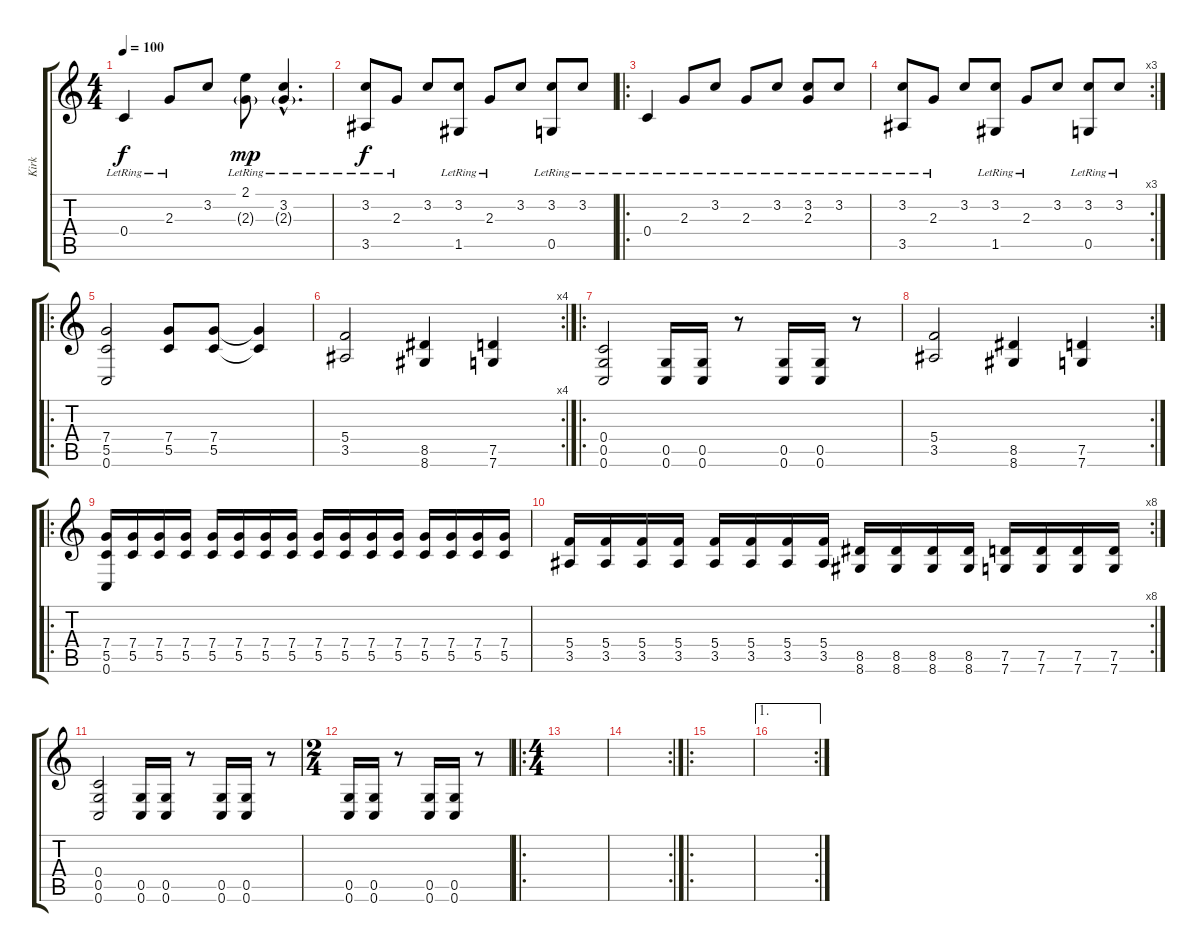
\track ("Kirk" "Kirk") {instrument distortionguitar}
\staff {score tabs}
\tuning (D4 A3 F3 C3 G2 C2) {hide}
\ts (4 4)
\tempo 100
\clef g2
\ks c
0.4{lr}.4{dy f instrument electricguitarclean} 2.3{lr}.8 3.2.8 (2.1{lr} 2.3{g}).8{dy mp} (3.2{hac lr} 2.3{g hac lr}).4{d} |
(3.2{lr} 3.5{lr}).8{dy f instrument electricguitarclean} 2.3{lr}.8 3.2.8 (3.2{lr} 1.5{lr}).8 2.3{lr}.8 3.2.8 (3.2 0.5{lr}).8 3.2{lr}.8 |
\ro
0.4{lr}.4{instrument electricguitarclean} 2.3{lr}.8 3.2{lr}.8 2.3{lr}.8 3.2{lr}.8 (3.2{lr} 2.3{lr}).8 3.2{lr}.8 |
\rc 3
(3.2{lr} 3.5{lr}).8{instrument electricguitarclean} 2.3{lr}.8 3.2.8 (3.2{lr} 1.5{lr}).8 2.3{lr}.8 3.2.8 (3.2 0.5{lr}).8 3.2{lr}.8 |
\ro
(7.4 5.5 0.6).2{instrument distortionguitar} (7.4 5.5).8 (7.4 5.5).8 (7.4{t} 5.5{t}).4 |
\rc 4
(5.4 3.5).2 (8.5 8.6).4 (7.5 7.6).4 |
\ro
(0.4 0.5 0.6).2 (0.5 0.6).16 (0.5 0.6).16 r.8 (0.5 0.6).16 (0.5 0.6).16 r.8 |
\rc 2
(5.4 3.5).2 (8.5 8.6).4 (7.5 7.6).4 |
\ro
(7.4 5.5 0.6).16 (7.4 5.5).16 (7.4 5.5).16 (7.4 5.5).16 (7.4 5.5).16 (7.4 5.5).16 (7.4 5.5).16 (7.4 5.5).16 (7.4 5.5).16 (7.4 5.5).16 (7.4 5.5).16 (7.4 5.5).16 (7.4 5.5).16 (7.4 5.5).16 (7.4 5.5).16 (7.4 5.5).16 |
\rc 8
(5.4 3.5).16 (5.4 3.5).16 (5.4 3.5).16 (5.4 3.5).16 (5.4 3.5).16 (5.4 3.5).16 (5.4 3.5).16 (5.4 3.5).16 (8.5 8.6).16 (8.5 8.6).16 (8.5 8.6).16 (8.5 8.6).16 (7.5 7.6).16 (7.5 7.6).16 (7.5 7.6).16 (7.5 7.6).16 |
(0.4 0.5 0.6).2 (0.5 0.6).16 (0.5 0.6).16 r.8 (0.5 0.6).16 (0.5 0.6).16 r.8 |
\ts (2 4)
(0.5 0.6).16 (0.5 0.6).16 r.8 (0.5 0.6).16 (0.5 0.6).16 r.8 |
\ro
\ts (4 4)
|
\rc 2
|
\ro
|
\ae 1
\rc 2
